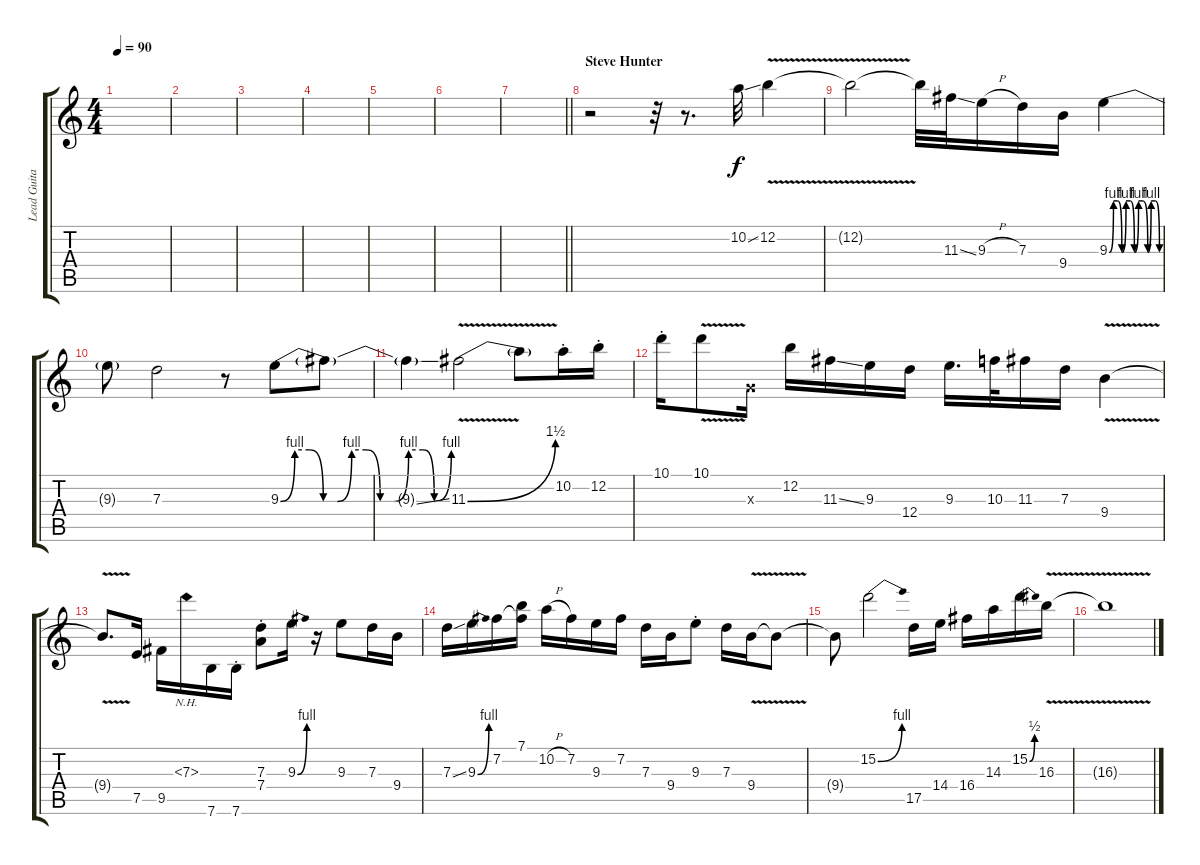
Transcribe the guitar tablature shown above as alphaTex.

\track ("Lead Guitar 2" "Lead Guita") {instrument overdrivenguitar}
\staff {score tabs}
\tuning (E4 B3 G3 D3 A2 E2) {hide}
\ts (4 4)
\tempo 90
\clef g2
\ks c
|
|
|
|
|
|
\barLineRight lightlight
|
\section ("" "Steve Hunter")
r.2 r.32 r.8{d} 10.2{ss}.32 12.2{v}.4 |
12.2{t}.2 12.2{t}.32 11.3{ss}.32 9.3{h}.16 7.3.16 9.4.16 9.3{be (custom 0 0 5 4 10 4 15 0 20 4 25 4 30 0 35 4 40 4 46 0 50 4 55 4 60 0)}.4 |
9.3{t}.8 7.3.2 r.8 9.3{be (custom 0 0 5 4 10 4 15 0 20 0 25 4 30 4 35 0 40 0 45 4 50 4 54 0 60 4)}.8 9.3{t}.8 |
9.3{ss t}.4 11.3{be (bend 0 0 60 6) v}.2 11.3{t}.8 10.2{st}.16 12.2{st}.16 |
10.1{st}.16 10.1{v}.8 0.3{x}.16 12.2.16 11.3{ss}.16 9.3.16 12.4.16 9.3.16{d} 10.3.32 11.3.16 7.3.16 9.4{v}.4 |
9.4{t}.8{d} 7.5.16 9.5.16 7.3{nh}.16 7.6.16 7.6{st}.16 (7.3{st} 7.4{st}).8 9.3{be (bend 0 0 60 4)}.16 r.16 9.3.8 7.3.16 9.4.16 |
7.3{ss}.16 9.3{be (bend 0 0 60 4)}.16 7.2.16 (7.1 7.2{t}).16 10.2{h}.16 7.2.16 9.3.16 7.2.16 7.3.16 9.4.16 9.3{st}.8 7.3.16 9.4{v}.16 9.4{t}.8 |
9.4{t}.8 15.2{be (bend 0 0 60 4)}.2 17.5.16 14.4.16 16.4.16 14.3.16 15.2{be (bend 0 0 60 2)}.16 16.3{v}.16 |
16.3{t}.1
